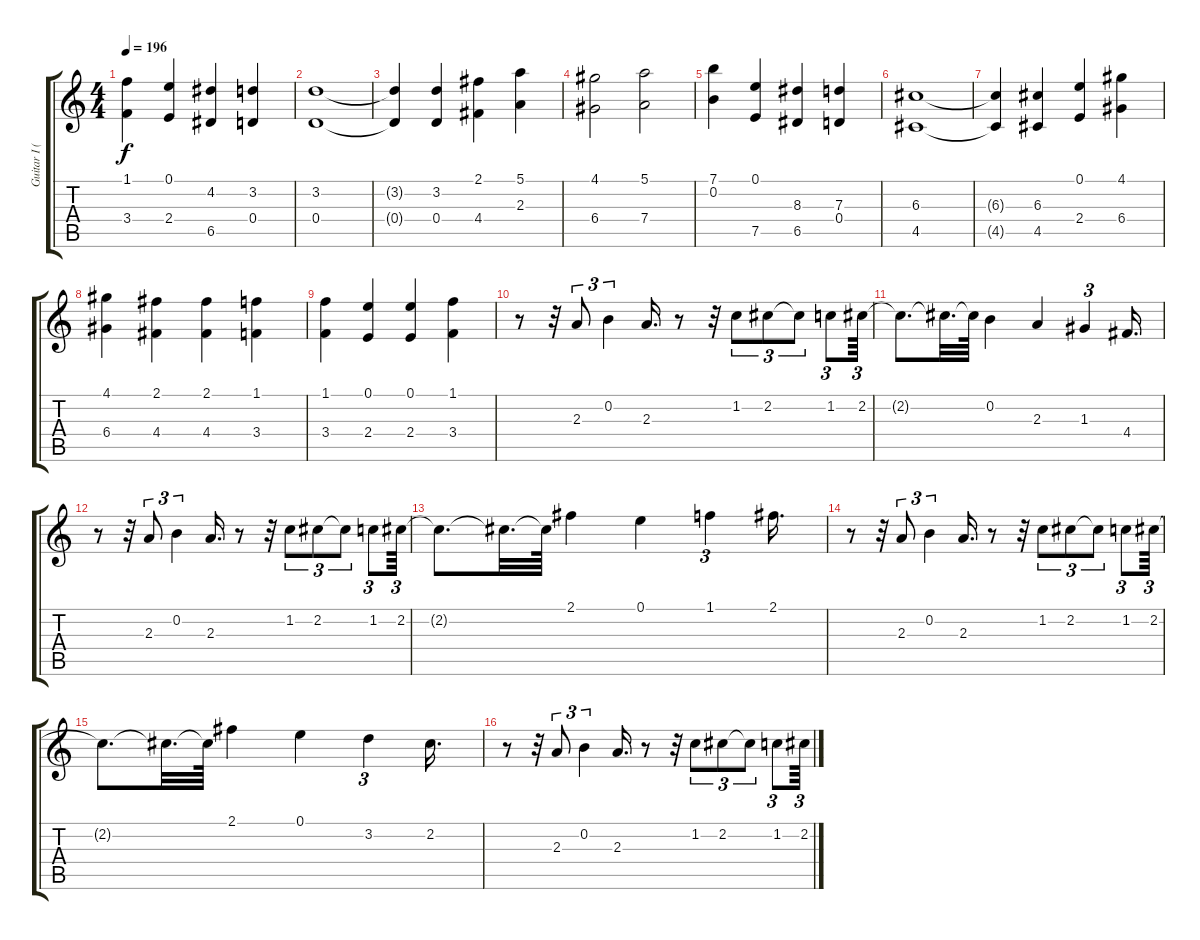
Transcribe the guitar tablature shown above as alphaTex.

\track ("Guitar I (Sugizo)" "Guitar I (") {instrument distortionguitar}
\staff {score tabs}
\tuning (E4 B3 G3 D3 A2 E2) {hide}
\ts (4 4)
\tempo 196
\clef g2
\ks c
(1.1 3.4).4{dy f} (0.1 2.4).4 (4.2 6.5).4 (3.2 0.4).4 |
(3.2 0.4).1 |
(3.2{t} 0.4{t}).4 (3.2 0.4).4 (2.1 4.4).4 (5.1 2.3).4 |
(4.1 6.4).2 (5.1 7.4).2 |
(7.1 0.2).4 (0.1 7.5).4 (8.3 6.5).4 (7.3 0.4).4 |
(6.3 4.5).1 |
(6.3{t} 4.5{t}).4 (6.3 4.5).4 (0.1 2.4).4 (4.1 6.4).4 |
(4.1 6.4).4 (2.1 4.4).4 (2.1 4.4).4 (1.1 3.4).4 |
(1.1 3.4).4 (0.1 2.4).4 (0.1 2.4).4 (1.1 3.4).4 |
r.8 r.32 2.3.8{tu (3 2)} 0.2.4{tu (3 2)} 2.3.16{d} r.8 r.32 1.2.8{tu (3 2)} 2.2.8{tu (3 2)} 2.2{t}.8{tu (3 2)} 1.2.8{tu (3 2)} 2.2.64{tu (3 2)} |
2.2{t}.8{d} 2.2{t}.32{d} 2.2{t}.64 0.2.4 2.3.4 1.3.4{tu (3 2)} 4.4.16{d} |
r.8 r.32 2.3.8{tu (3 2)} 0.2.4{tu (3 2)} 2.3.16{d} r.8 r.32 1.2.8{tu (3 2)} 2.2.8{tu (3 2)} 2.2{t}.8{tu (3 2)} 1.2.8{tu (3 2)} 2.2.64{tu (3 2)} |
2.2{t}.8{d} 2.2{t}.32{d} 2.2{t}.64 2.1.4 0.1.4 1.1.4{tu (3 2)} 2.1.16{d} |
r.8 r.32 2.3.8{tu (3 2)} 0.2.4{tu (3 2)} 2.3.16{d} r.8 r.32 1.2.8{tu (3 2)} 2.2.8{tu (3 2)} 2.2{t}.8{tu (3 2)} 1.2.8{tu (3 2)} 2.2.64{tu (3 2)} |
2.2{t}.8{d} 2.2{t}.32{d} 2.2{t}.64 2.1.4 0.1.4 3.2.4{tu (3 2)} 2.2.16{d} |
r.8 r.32 2.3.8{tu (3 2)} 0.2.4{tu (3 2)} 2.3.16{d} r.8 r.32 1.2.8{tu (3 2)} 2.2.8{tu (3 2)} 2.2{t}.8{tu (3 2)} 1.2.8{tu (3 2)} 2.2.64{tu (3 2)}
